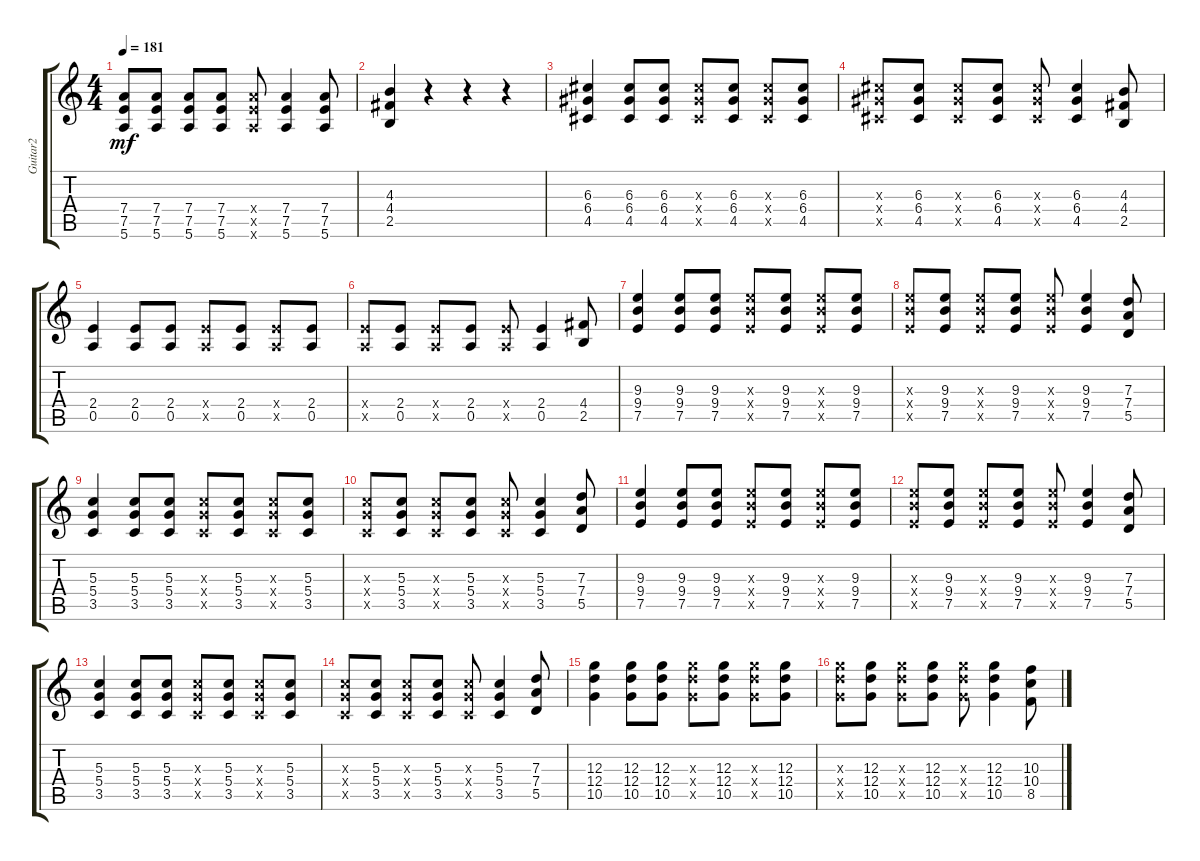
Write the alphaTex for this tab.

\track ("Guitar2" "Guitar2") {instrument overdrivenguitar}
\staff {score tabs}
\tuning (E4 B3 G3 D3 A2 E2) {hide}
\ts (4 4)
\tempo 181
\clef g2
\ks c
(7.4{t} 7.5{t} 5.6{t}).8{dy mf} (7.4 7.5 5.6).8 (7.4 7.5 5.6).8 (7.4 7.5 5.6).8 (7.4{x} 7.5{x} 5.6{x}).8 (7.4 7.5 5.6).4 (7.4 7.5 5.6).8 |
(4.3 4.4 2.5).4 r.4 r.4 r.4 |
(6.3 6.4 4.5).4 (6.3 6.4 4.5).8 (6.3 6.4 4.5).8 (6.3{x} 6.4{x} 4.5{x}).8 (6.3 6.4 4.5).8 (6.3{x} 6.4{x} 4.5{x}).8 (6.3 6.4 4.5).8 |
(6.3{x} 6.4{x} 4.5{x}).8 (6.3 6.4 4.5).8 (6.3{x} 6.4{x} 4.5{x}).8 (6.3 6.4 4.5).8 (6.3{x} 6.4{x} 4.5{x}).8 (6.3 6.4 4.5).4 (4.3 4.4 2.5).8 |
(2.4 0.5).4 (2.4 0.5).8 (2.4 0.5).8 (2.4{x} 0.5{x}).8 (2.4 0.5).8 (2.4{x} 0.5{x}).8 (2.4 0.5).8 |
(2.4{x} 0.5{x}).8 (2.4 0.5).8 (2.4{x} 0.5{x}).8 (2.4 0.5).8 (2.4{x} 0.5{x}).8 (2.4 0.5).4 (4.4 2.5).8 |
(9.3 9.4 7.5).4 (9.3 9.4 7.5).8 (9.3 9.4 7.5).8 (9.3{x} 9.4{x} 7.5{x}).8 (9.3 9.4 7.5).8 (9.3{x} 9.4{x} 7.5{x}).8 (9.3 9.4 7.5).8 |
(9.3{x} 9.4{x} 7.5{x}).8 (9.3 9.4 7.5).8 (9.3{x} 9.4{x} 7.5{x}).8 (9.3 9.4 7.5).8 (9.3{x} 9.4{x} 7.5{x}).8 (9.3 9.4 7.5).4 (7.3 7.4 5.5).8 |
(5.3 5.4 3.5).4 (5.3 5.4 3.5).8 (5.3 5.4 3.5).8 (5.3{x} 5.4{x} 3.5{x}).8 (5.3 5.4 3.5).8 (5.3{x} 5.4{x} 3.5{x}).8 (5.3 5.4 3.5).8 |
(5.3{x} 5.4{x} 3.5{x}).8 (5.3 5.4 3.5).8 (5.3{x} 5.4{x} 3.5{x}).8 (5.3 5.4 3.5).8 (5.3{x} 5.4{x} 3.5{x}).8 (5.3 5.4 3.5).4 (7.3 7.4 5.5).8 |
(9.3 9.4 7.5).4 (9.3 9.4 7.5).8 (9.3 9.4 7.5).8 (9.3{x} 9.4{x} 7.5{x}).8 (9.3 9.4 7.5).8 (9.3{x} 9.4{x} 7.5{x}).8 (9.3 9.4 7.5).8 |
(9.3{x} 9.4{x} 7.5{x}).8 (9.3 9.4 7.5).8 (9.3{x} 9.4{x} 7.5{x}).8 (9.3 9.4 7.5).8 (9.3{x} 9.4{x} 7.5{x}).8 (9.3 9.4 7.5).4 (7.3 7.4 5.5).8 |
(5.3 5.4 3.5).4 (5.3 5.4 3.5).8 (5.3 5.4 3.5).8 (5.3{x} 5.4{x} 3.5{x}).8 (5.3 5.4 3.5).8 (5.3{x} 5.4{x} 3.5{x}).8 (5.3 5.4 3.5).8 |
(5.3{x} 5.4{x} 3.5{x}).8 (5.3 5.4 3.5).8 (5.3{x} 5.4{x} 3.5{x}).8 (5.3 5.4 3.5).8 (5.3{x} 5.4{x} 3.5{x}).8 (5.3 5.4 3.5).4 (7.3 7.4 5.5).8 |
(12.3 12.4 10.5).4 (12.3 12.4 10.5).8 (12.3 12.4 10.5).8 (12.3{x} 12.4{x} 10.5{x}).8 (12.3 12.4 10.5).8 (12.3{x} 12.4{x} 10.5{x}).8 (12.3 12.4 10.5).8 |
(12.3{x} 12.4{x} 10.5{x}).8 (12.3 12.4 10.5).8 (12.3{x} 12.4{x} 10.5{x}).8 (12.3 12.4 10.5).8 (12.3{x} 12.4{x} 10.5{x}).8 (12.3 12.4 10.5).4 (10.3 10.4 8.5).8
